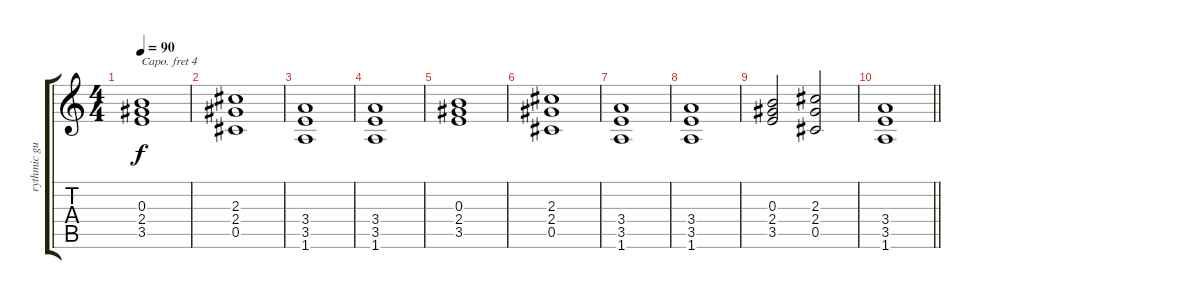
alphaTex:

\track ("rythmic guitar" "rythmic gu") {instrument distortionguitar}
\staff {score tabs}
\capo 4
\tuning (E4 B3 G3 D3 A2 E2) {hide}
\ts (4 4)
\tempo 90
\clef g2
\ks c
(0.3 2.4 3.5).1{dy f} |
(2.3 2.4 0.5).1 |
(3.4 3.5 1.6).1 |
(3.4 3.5 1.6).1 |
(0.3 2.4 3.5).1 |
(2.3 2.4 0.5).1 |
(3.4 3.5 1.6).1 |
(3.4 3.5 1.6).1 |
(0.3 2.4 3.5).2 (2.3 2.4 0.5).2 |
\barLineRight lightlight
(3.4 3.5 1.6).1
